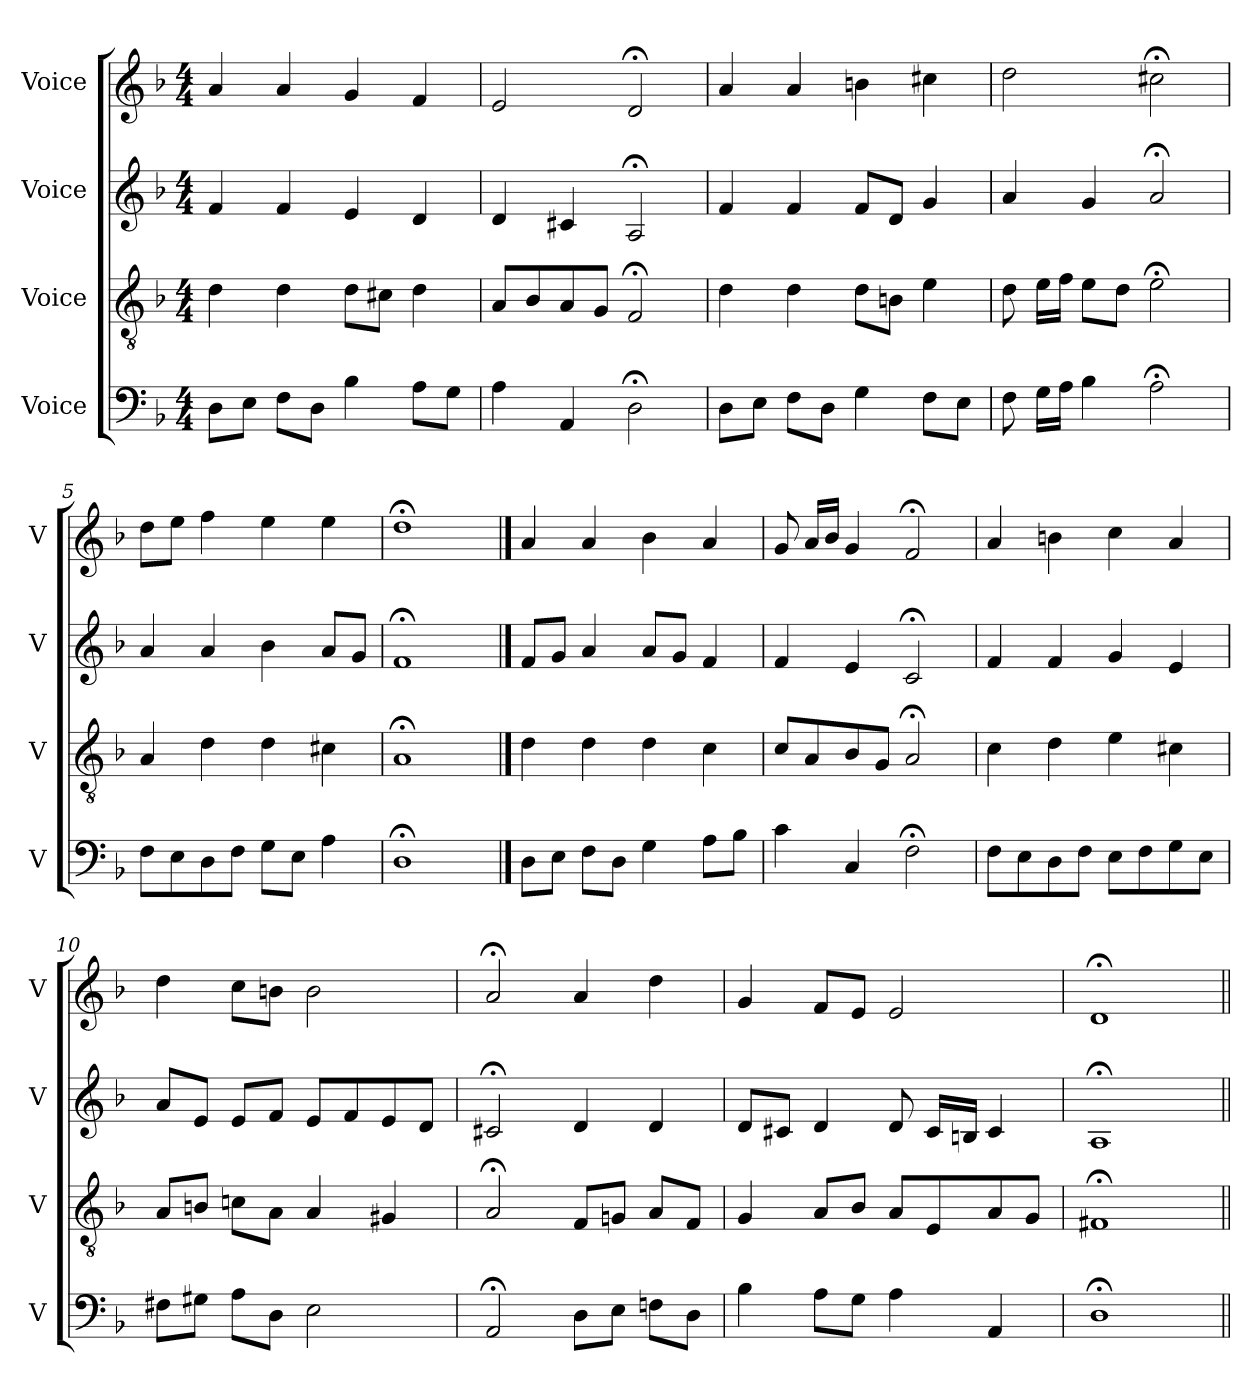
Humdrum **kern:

**kern	**kern	**kern	**kern
*part4	*part3	*part2	*part1
*staff4	*staff3	*staff2	*staff1
*I"Voice	*I"Voice	*I"Voice	*I"Voice
*I'V	*I'V	*I'V	*I'V
*clefF4	*clefGv2	*clefG2	*clefG2
*k[b-]	*k[b-]	*k[b-]	*k[b-]
*M4/4	*M4/4	*M4/4	*M4/4
*MM100	*MM100	*MM100	*MM100
=1	=1	=1	=1
8D\L	4d\	4f/	4a/
8E\J	.	.	.
8F\L	4d\	4f/	4a/
8D\J	.	.	.
4B-\	8d\L	4e/	4g/
.	8c#X\J	.	.
8A\L	4d\	4d/	4f/
8G\J	.	.	.
=2	=2	=2	=2
4A\	8A/L	4d/	2e/
.	8B-/	.	.
4AA/	8A/	4c#X/	.
.	8G/J	.	.
2D;\	2F;/	2A;/	2d;/
=3	=3	=3	=3
8D\L	4d\	4f/	4a/
8E\J	.	.	.
8F\L	4d\	4f/	4a/
8D\J	.	.	.
4G\	8d\L	8f/L	4bn\
.	8Bn\J	8d/J	.
8F\L	4e\	4g/	4cc#X\
8E\J	.	.	.
=4	=4	=4	=4
8F\	8d\	4a/	2dd\
16G\LL	16e\LL	.	.
16A\JJ	16f\JJ	.	.
4B-\	8e\L	4g/	.
.	8d\J	.	.
2A;\	2e;\	2a;/	2cc#X;\
!!LO:LB:g=z
=5	=5	=5	=5
8F\L	4A/	4a/	8dd\L
8E\	.	.	8ee\J
8D\	4d\	4a/	4ff\
8F\J	.	.	.
8G\L	4d\	4b-\	4ee\
8E\J	.	.	.
4A\	4c#X\	8a/L	4ee\
.	.	8g/J	.
=6	=6	=6	=6
1D;	1A;	1f;	1dd;
==7	==7	==7	==7
8D\L	4d\	8f/L	4a/
8E\J	.	8g/J	.
8F\L	4d\	4a/	4a/
8D\J	.	.	.
4G\	4d\	8a/L	4b-\
.	.	8g/J	.
8A\L	4c\	4f/	4a/
8B-\J	.	.	.
=8	=8	=8	=8
4c\	8c/L	4f/	8g/
.	8A/	.	16a/LL
.	.	.	16b-/JJ
4C/	8B-/	4e/	4g/
.	8G/J	.	.
2F;\	2A;/	2c;/	2f;/
=9	=9	=9	=9
8F\L	4c\	4f/	4a/
8E\	.	.	.
8D\	4d\	4f/	4bn\
8F\J	.	.	.
8E\L	4e\	4g/	4cc\
8F\	.	.	.
8G\	4c#X\	4e/	4a/
8E\J	.	.	.
!!LO:LB:g=z
=10	=10	=10	=10
8F#X\L	8A/L	8a/L	4dd\
8G#X\J	8Bn/J	8e/J	.
8A\L	8cn\L	8e/L	8cc\L
8D\J	8A\J	8f/J	8bn\J
2E\	4A/	8e/L	2b\
.	.	8f/	.
.	4G#X/	8e/	.
.	.	8d/J	.
=11	=11	=11	=11
2AA;/	2A;/	2c#X;/	2a;/
8D\L	8F/L	4d/	4a/
8E\J	8Gn/J	.	.
8Fn\L	8A/L	4d/	4dd\
8D\J	8F/J	.	.
=12	=12	=12	=12
4B-\	4G/	8d/L	4g/
.	.	8c#X/J	.
8A\L	8A/L	4d/	8f/L
8G\J	8B-/J	.	8e/J
4A\	8A/L	8d/	2e/
.	8E/	16c#/LL	.
.	.	16Bn/JJ	.
4AA/	8A/	4c#/	.
.	8G/J	.	.
=13	=13	=13	=13
1D;	1F#X;	1A;	1d;
=||	=||	=||	=||
*-	*-	*-	*-
